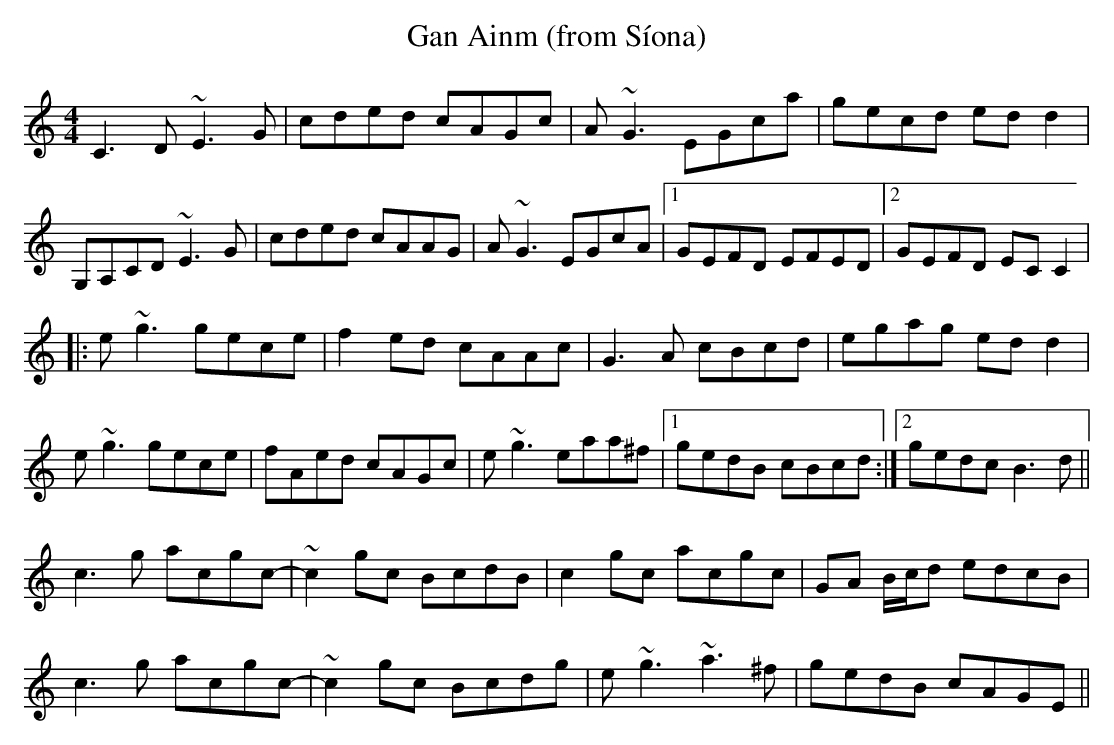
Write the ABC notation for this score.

X:1
T:Gan Ainm (from S\'iona)
M:4/4
L:1/8
K:C
C3 D ~E3 G|cded cAGc|A~G3 EGca|gecd ed d2|
!G,A,CD ~E3 G|cded cAAG|A~G3 EGcA|1GEFD EFED|2GEFD EC C2|
!|:e ~g3 gece|f2 ed cAAc|G3 A cBcd|egag ed d2|
!e ~g3 gece|fAed cAGc|e ~g3 eaa^f|1gedB cBcd:|2gedc B3 d||
!c3 g acgc-|~c2 gc BcdB|c2 gc acgc|GA B/2c/2d edcB|
!c3 g acgc-|~c2 gc Bcdg|e ~g3 ~a3 ^f|gedB cAGE||
